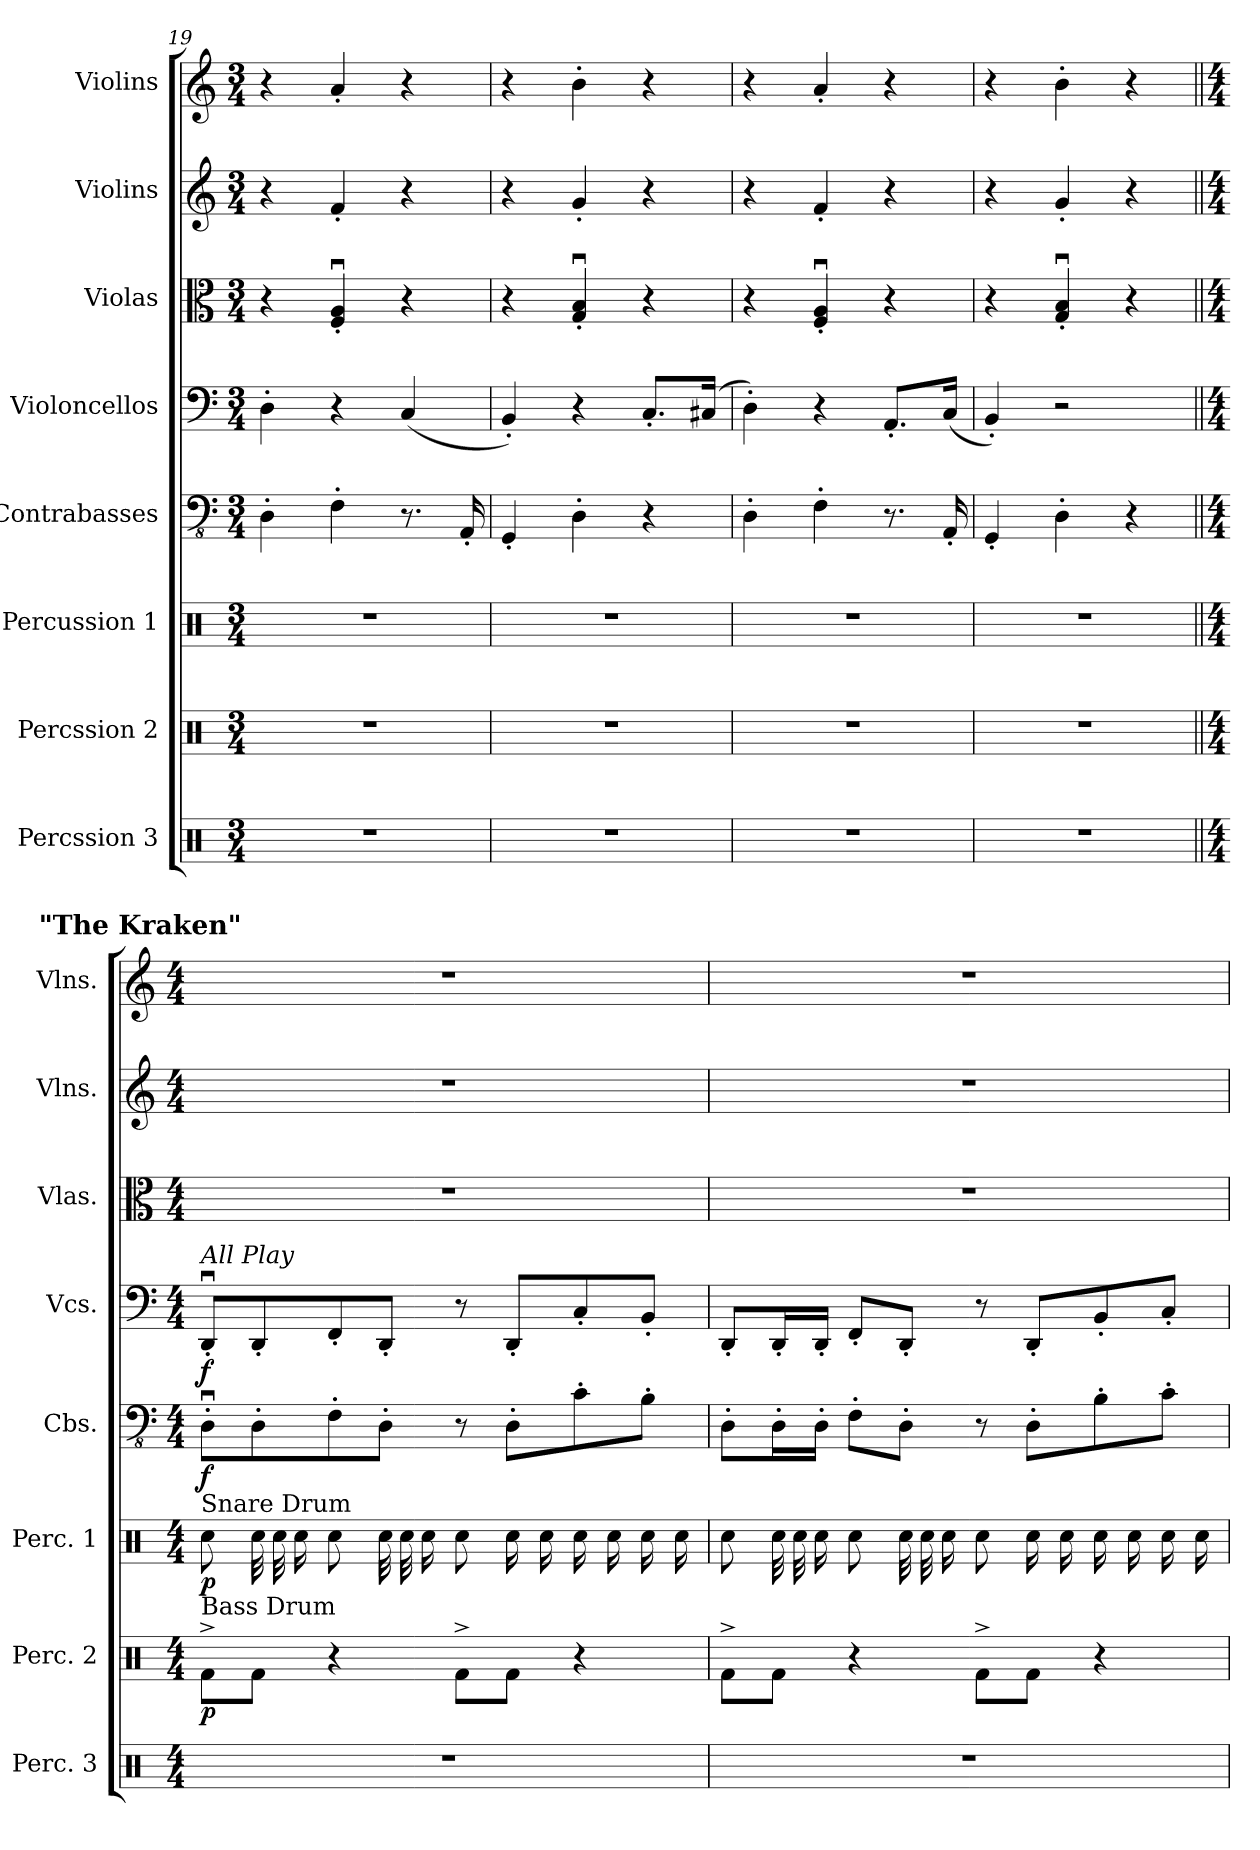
**kern	**kern	**dynam	**kern	**dynam	**kern	**dynam	**kern	**dynam	**kern	**kern	**kern
*part8	*part7	*part7	*part6	*part6	*part5	*part5	*part4	*part4	*part3	*part2	*part1
*staff8	*staff7	*staff7	*staff6	*staff6	*staff5	*staff5	*staff4	*staff4	*staff3	*staff2	*staff1
*I"Percssion 3	*I"Percssion 2	*	*I"Percussion 1	*	*I"Contrabasses	*	*I"Violoncellos	*	*I"Violas	*I"Violins	*I"Violins
*I'Perc. 3	*I'Perc. 2	*	*I'Perc. 1	*	*I'Cbs.	*	*I'Vcs.	*	*I'Vlas.	*I'Vlns.	*I'Vlns.
!!LO:LB:g=z
*clefX	*clefX	*	*clefX	*	*clefFv4	*	*clefF4	*	*clefC3	*clefG2	*clefG2
*k[]	*k[]	*	*k[]	*	*k[]	*	*k[]	*	*k[]	*k[]	*k[]
*M3/4	*M3/4	*	*M3/4	*	*M3/4	*	*M3/4	*	*M3/4	*M3/4	*M3/4
=19	=19	=19	=19	=19	=19	=19	=19	=19	=19	=19	=19
2.r	2.r	.	2.r	.	4DD'\	.	4D'\	.	4r	4r	4r
.	.	.	.	.	4FF'\	.	4r	.	4F/u' 4A/u'	4f'/	4a'/
.	.	.	.	.	8.r	.	(4C/	.	4r	4r	4r
.	.	.	.	.	16AAA'/	.	.	.	.	.	.
=20	=20	=20	=20	=20	=20	=20	=20	=20	=20	=20	=20
2.r	2.r	.	2.r	.	4GGG'/	.	4BB'/)	.	4r	4r	4r
.	.	.	.	.	4DD'\	.	4r	.	4G/u' 4B/u'	4g'/	4b'\
.	.	.	.	.	4r	.	8.C'/L	.	4r	4r	4r
.	.	.	.	.	.	.	(16C#X/Jk	.	.	.	.
=21	=21	=21	=21	=21	=21	=21	=21	=21	=21	=21	=21
2.r	2.r	.	2.r	.	4DD'\	.	4D'\)	.	4r	4r	4r
.	.	.	.	.	4FF'\	.	4r	.	4F/u' 4A/u'	4f'/	4a'/
.	.	.	.	.	8.r	.	8.AA'/L	.	4r	4r	4r
.	.	.	.	.	16AAA'/	.	(16C/Jk	.	.	.	.
=22	=22	=22	=22	=22	=22	=22	=22	=22	=22	=22	=22
2.r	2.r	.	2.r	.	4GGG'/	.	4BB'/)	.	4r	4r	4r
.	.	.	.	.	4DD'\	.	2r	.	4G/u' 4B/u'	4g'/	4b'\
.	.	.	.	.	4r	.	.	.	4r	4r	4r
!!LO:REH:place=s1:a:B:enc=none:t="The Kraken"
=23||	=23||	=23||	=23||	=23||	=23||	=23||	=23||	=23||	=23||	=23||	=23||
*M4/4	*M4/4	*	*M4/4	*	*M4/4	*	*M4/4	*	*M4/4	*M4/4	*M4/4
!	!	!	!	!	!	!	!LO:TX:a:i:t=All Play	!	!	!	!
!	!	!	!LO:TX:a:t=Snare Drum	!	!	!	!	!	!	!	!
!	!LO:TX:a:t=Bass Drum	!	!	!	!	!	!	!	!	!	!
!	!	!LO:DY:b	!	!LO:DY:b	!	!LO:DY:b	!	!LO:DY:b	!	!	!
1r	8Rf^\L	p	8Rcc\L	p	8DDu'\L	f	8DDu'/L	f	1r	1r	1r
*	*	*	*tremolo	*	*	*	*	*	*	*	*
.	8Rf\J	.	32Rcc\LLL	.	8DD'\	.	8DD'/	.	.	.	.
.	.	.	32Rcc\	.	.	.	.	.	.	.	.
*	*	*	*Xtremolo	*	*	*	*	*	*	*	*
.	.	.	16Rcc\JJ	.	.	.	.	.	.	.	.
.	4r	.	8Rcc\L	.	8FF'\	.	8FF'/	.	.	.	.
*	*	*	*tremolo	*	*	*	*	*	*	*	*
.	.	.	32Rcc\LLL	.	8DD'\J	.	8DD'/J	.	.	.	.
.	.	.	32Rcc\	.	.	.	.	.	.	.	.
*	*	*	*Xtremolo	*	*	*	*	*	*	*	*
.	.	.	16Rcc\JJ	.	.	.	.	.	.	.	.
.	8Rf^\L	.	8Rcc\L	.	8r	.	8r	.	.	.	.
.	8Rf\J	.	16Rcc\L	.	8DD'\L	.	8DD'/L	.	.	.	.
.	.	.	16Rcc\JJ	.	.	.	.	.	.	.	.
.	4r	.	16Rcc\LL	.	8C'\	.	8C'/	.	.	.	.
.	.	.	16Rcc\	.	.	.	.	.	.	.	.
.	.	.	16Rcc\	.	8BB'\J	.	8BB'/J	.	.	.	.
.	.	.	16Rcc\JJ	.	.	.	.	.	.	.	.
=24	=24	=24	=24	=24	=24	=24	=24	=24	=24	=24	=24
1r	8Rf^\L	.	8Rcc\L	.	8DD'\L	.	8DD'/L	.	1r	1r	1r
*	*	*	*tremolo	*	*	*	*	*	*	*	*
.	8Rf\J	.	32Rcc\LLL	.	16DD'\L	.	16DD'/L	.	.	.	.
.	.	.	32Rcc\	.	.	.	.	.	.	.	.
*	*	*	*Xtremolo	*	*	*	*	*	*	*	*
.	.	.	16Rcc\JJ	.	16DD'\JJ	.	16DD'/JJ	.	.	.	.
.	4r	.	8Rcc\L	.	8FF'\L	.	8FF'/L	.	.	.	.
*	*	*	*tremolo	*	*	*	*	*	*	*	*
.	.	.	32Rcc\LLL	.	8DD'\J	.	8DD'/J	.	.	.	.
.	.	.	32Rcc\	.	.	.	.	.	.	.	.
*	*	*	*Xtremolo	*	*	*	*	*	*	*	*
.	.	.	16Rcc\JJ	.	.	.	.	.	.	.	.
.	8Rf^\L	.	8Rcc\L	.	8r	.	8r	.	.	.	.
.	8Rf\J	.	16Rcc\L	.	8DD'\L	.	8DD'/L	.	.	.	.
.	.	.	16Rcc\JJ	.	.	.	.	.	.	.	.
.	4r	.	16Rcc\LL	.	8BB'\	.	8BB'/	.	.	.	.
.	.	.	16Rcc\	.	.	.	.	.	.	.	.
.	.	.	16Rcc\	.	8C'\J	.	8C'/J	.	.	.	.
.	.	.	16Rcc\JJ	.	.	.	.	.	.	.	.
=	=	=	=	=	=	=	=	=	=	=	=
*-	*-	*-	*-	*-	*-	*-	*-	*-	*-	*-	*-
